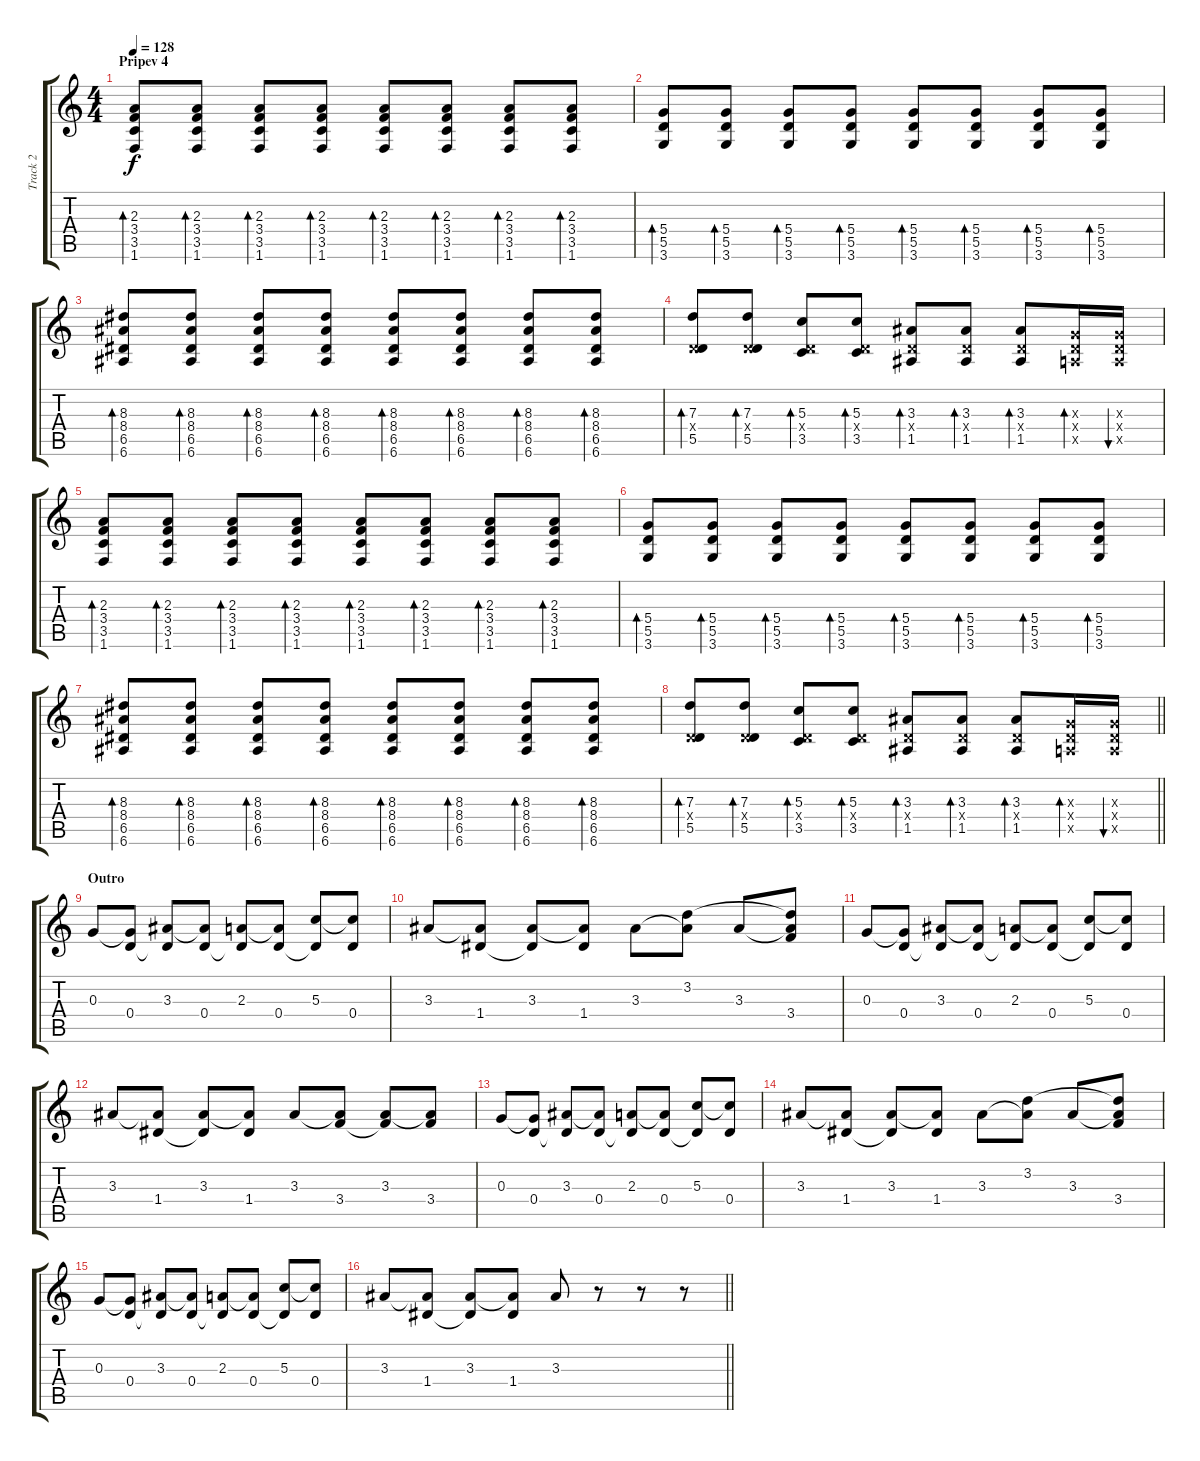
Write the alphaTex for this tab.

\track ("Track 2" "Track 2") {instrument acousticguitarsteel}
\staff {score tabs}
\tuning (E4 B3 G3 D3 A2 E2) {hide}
\ts (4 4)
\section ("" "Pripev 4")
\tempo 128
\clef g2
\ks c
(2.3 3.4 3.5 1.6).8{bd 60 dy f} (2.3 3.4 3.5 1.6).8{bd 60} (2.3 3.4 3.5 1.6).8{bd 60} (2.3 3.4 3.5 1.6).8{bd 60} (2.3 3.4 3.5 1.6).8{bd 60} (2.3 3.4 3.5 1.6).8{bd 60} (2.3 3.4 3.5 1.6).8{bd 60} (2.3 3.4 3.5 1.6).8{bd 60} |
(5.4 5.5 3.6).8{bd 60} (5.4 5.5 3.6).8{bd 60} (5.4 5.5 3.6).8{bd 60} (5.4 5.5 3.6).8{bd 60} (5.4 5.5 3.6).8{bd 60} (5.4 5.5 3.6).8{bd 60} (5.4 5.5 3.6).8{bd 60} (5.4 5.5 3.6).8{bd 60} |
(8.3 8.4 6.5 6.6).8{bd 60} (8.3 8.4 6.5 6.6).8{bd 60} (8.3 8.4 6.5 6.6).8{bd 60} (8.3 8.4 6.5 6.6).8{bd 60} (8.3 8.4 6.5 6.6).8{bd 60} (8.3 8.4 6.5 6.6).8{bd 60} (8.3 8.4 6.5 6.6).8{bd 60} (8.3 8.4 6.5 6.6).8{bd 60} |
(7.3 0.4{x} 5.5).8{bd 60} (7.3 0.4{x} 5.5).8{bd 60} (5.3 0.4{x} 3.5).8{bd 60} (5.3 0.4{x} 3.5).8{bd 60} (3.3 0.4{x} 1.5).8{bd 60} (3.3 0.4{x} 1.5).8{bd 60} (3.3 0.4{x} 1.5).8{bd 60} (0.3{x} 0.4{x} 0.5{x}).16{bd 60} (0.3{x} 0.4{x} 0.5{x}).16{bu 60} |
(2.3 3.4 3.5 1.6).8{bd 60} (2.3 3.4 3.5 1.6).8{bd 60} (2.3 3.4 3.5 1.6).8{bd 60} (2.3 3.4 3.5 1.6).8{bd 60} (2.3 3.4 3.5 1.6).8{bd 60} (2.3 3.4 3.5 1.6).8{bd 60} (2.3 3.4 3.5 1.6).8{bd 60} (2.3 3.4 3.5 1.6).8{bd 60} |
(5.4 5.5 3.6).8{bd 60} (5.4 5.5 3.6).8{bd 60} (5.4 5.5 3.6).8{bd 60} (5.4 5.5 3.6).8{bd 60} (5.4 5.5 3.6).8{bd 60} (5.4 5.5 3.6).8{bd 60} (5.4 5.5 3.6).8{bd 60} (5.4 5.5 3.6).8{bd 60} |
(8.3 8.4 6.5 6.6).8{bd 60} (8.3 8.4 6.5 6.6).8{bd 60} (8.3 8.4 6.5 6.6).8{bd 60} (8.3 8.4 6.5 6.6).8{bd 60} (8.3 8.4 6.5 6.6).8{bd 60} (8.3 8.4 6.5 6.6).8{bd 60} (8.3 8.4 6.5 6.6).8{bd 60} (8.3 8.4 6.5 6.6).8{bd 60} |
\barLineRight lightlight
(7.3 0.4{x} 5.5).8{bd 60} (7.3 0.4{x} 5.5).8{bd 60} (5.3 0.4{x} 3.5).8{bd 60} (5.3 0.4{x} 3.5).8{bd 60} (3.3 0.4{x} 1.5).8{bd 60} (3.3 0.4{x} 1.5).8{bd 60} (3.3 0.4{x} 1.5).8{bd 60} (0.3{x} 0.4{x} 0.5{x}).16{bd 60} (0.3{x} 0.4{x} 0.5{x}).16{bu 60} |
\section ("" "Outro")
0.3.8 (0.3{t} 0.4).8 (3.3 0.4{t}).8 (3.3{t} 0.4).8 (2.3 0.4{t}).8 (2.3{t} 0.4).8 (5.3 0.4{t}).8 (5.3{t} 0.4).8 |
3.3.8 (3.3{t} 1.4).8 (3.3 1.4{t}).8 (3.3{t} 1.4).8 3.3.8 (3.2 3.3{t}).8 3.3.8 (3.2{t} 3.3{t} 3.4).8 |
0.3.8 (0.3{t} 0.4).8 (3.3 0.4{t}).8 (3.3{t} 0.4).8 (2.3 0.4{t}).8 (2.3{t} 0.4).8 (5.3 0.4{t}).8 (5.3{t} 0.4).8 |
3.3.8 (3.3{t} 1.4).8 (3.3 1.4{t}).8 (3.3{t} 1.4).8 3.3.8 (3.3{t} 3.4).8 (3.3 3.4{t}).8 (3.3{t} 3.4).8 |
0.3.8 (0.3{t} 0.4).8 (3.3 0.4{t}).8 (3.3{t} 0.4).8 (2.3 0.4{t}).8 (2.3{t} 0.4).8 (5.3 0.4{t}).8 (5.3{t} 0.4).8 |
3.3.8 (3.3{t} 1.4).8 (3.3 1.4{t}).8 (3.3{t} 1.4).8 3.3.8 (3.2 3.3{t}).8 3.3.8 (3.2{t} 3.3{t} 3.4).8 |
0.3.8 (0.3{t} 0.4).8 (3.3 0.4{t}).8 (3.3{t} 0.4).8 (2.3 0.4{t}).8 (2.3{t} 0.4).8 (5.3 0.4{t}).8 (5.3{t} 0.4).8 |
\barLineRight lightlight
3.3.8 (3.3{t} 1.4).8 (3.3 1.4{t}).8 (3.3{t} 1.4).8 3.3.8 r.8 r.8 r.8
